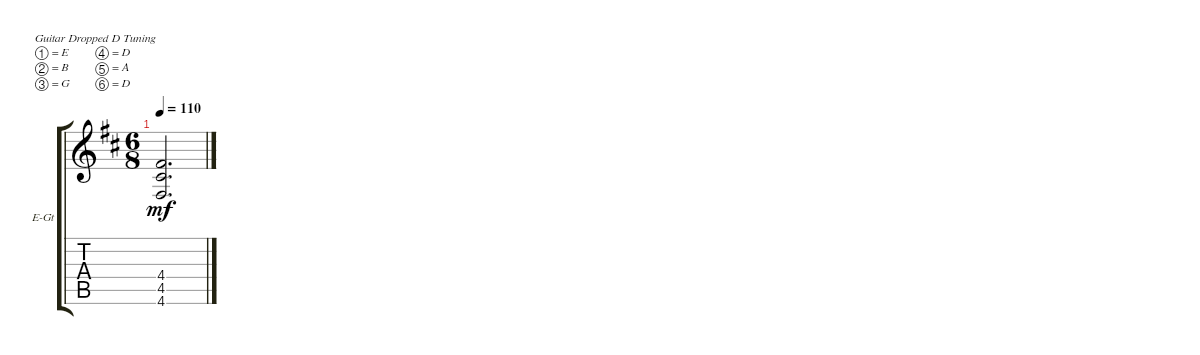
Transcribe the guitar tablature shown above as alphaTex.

\defaultSystemsLayout 4
\bracketExtendMode groupsimilarinstruments
\firstSystemTrackNameOrientation horizontal
\otherSystemsTrackNameOrientation horizontal
\track ("Electric Guitar" "E-Gt") {instrument overdrivenguitar}
\staff {score tabs}
\tuning (E4 B3 G3 D3 A2 D2)
\ts (6 8)
\tempo 110
\clef g2
\ks d
(4.6{t} 4.5{t} 4.4{t}).2{d dy mf}
